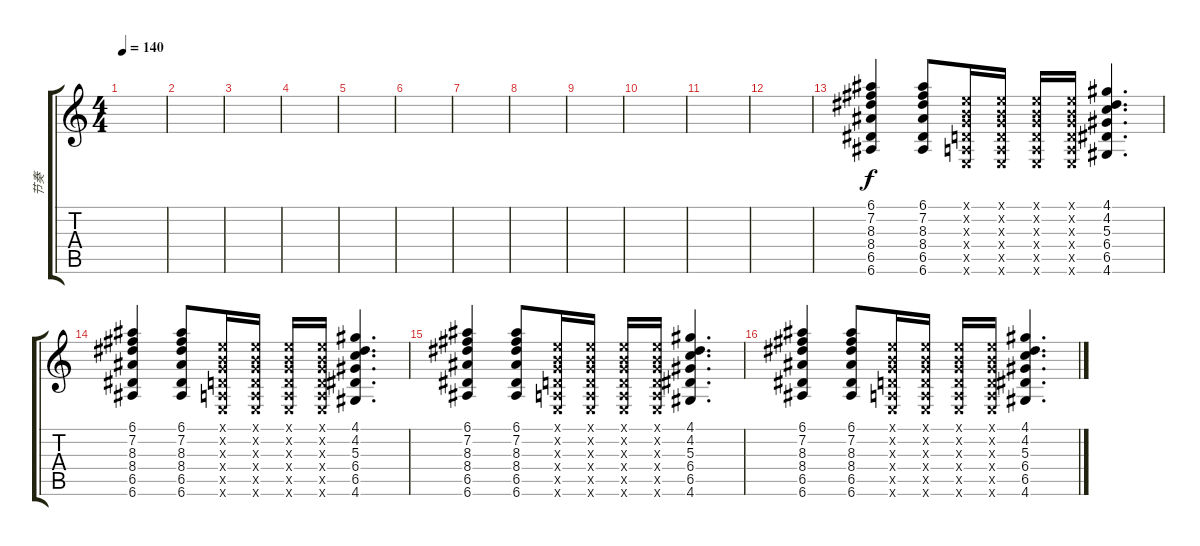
\track ("节奏" "节奏") {instrument distortionguitar}
\staff {score tabs}
\tuning (E4 B3 G3 D3 A2 E2) {hide}
\ts (4 4)
\tempo 140
\clef g2
\ks c
|
|
|
|
|
|
|
|
|
|
|
|
(6.1 7.2 8.3 8.4 6.5 6.6).4 (6.1 7.2 8.3 8.4 6.5 6.6).8 (0.1{x} 0.2{x} 0.3{x} 0.4{x} 0.5{x} 0.6{x}).16 (0.1{x} 0.2{x} 0.3{x} 0.4{x} 0.5{x} 0.6{x}).16 (0.1{x} 0.2{x} 0.3{x} 0.4{x} 0.5{x} 0.6{x}).16 (0.1{x} 0.2{x} 0.3{x} 0.4{x} 0.5{x} 0.6{x}).16 (4.1 4.2 5.3 6.4 6.5 4.6).4{d} |
(6.1 7.2 8.3 8.4 6.5 6.6).4 (6.1 7.2 8.3 8.4 6.5 6.6).8 (0.1{x} 0.2{x} 0.3{x} 0.4{x} 0.5{x} 0.6{x}).16 (0.1{x} 0.2{x} 0.3{x} 0.4{x} 0.5{x} 0.6{x}).16 (0.1{x} 0.2{x} 0.3{x} 0.4{x} 0.5{x} 0.6{x}).16 (0.1{x} 0.2{x} 0.3{x} 0.4{x} 0.5{x} 0.6{x}).16 (4.1 4.2 5.3 6.4 6.5 4.6).4{d} |
(6.1 7.2 8.3 8.4 6.5 6.6).4 (6.1 7.2 8.3 8.4 6.5 6.6).8 (0.1{x} 0.2{x} 0.3{x} 0.4{x} 0.5{x} 0.6{x}).16 (0.1{x} 0.2{x} 0.3{x} 0.4{x} 0.5{x} 0.6{x}).16 (0.1{x} 0.2{x} 0.3{x} 0.4{x} 0.5{x} 0.6{x}).16 (0.1{x} 0.2{x} 0.3{x} 0.4{x} 0.5{x} 0.6{x}).16 (4.1 4.2 5.3 6.4 6.5 4.6).4{d} |
(6.1 7.2 8.3 8.4 6.5 6.6).4 (6.1 7.2 8.3 8.4 6.5 6.6).8 (0.1{x} 0.2{x} 0.3{x} 0.4{x} 0.5{x} 0.6{x}).16 (0.1{x} 0.2{x} 0.3{x} 0.4{x} 0.5{x} 0.6{x}).16 (0.1{x} 0.2{x} 0.3{x} 0.4{x} 0.5{x} 0.6{x}).16 (0.1{x} 0.2{x} 0.3{x} 0.4{x} 0.5{x} 0.6{x}).16 (4.1 4.2 5.3 6.4 6.5 4.6).4{d}
